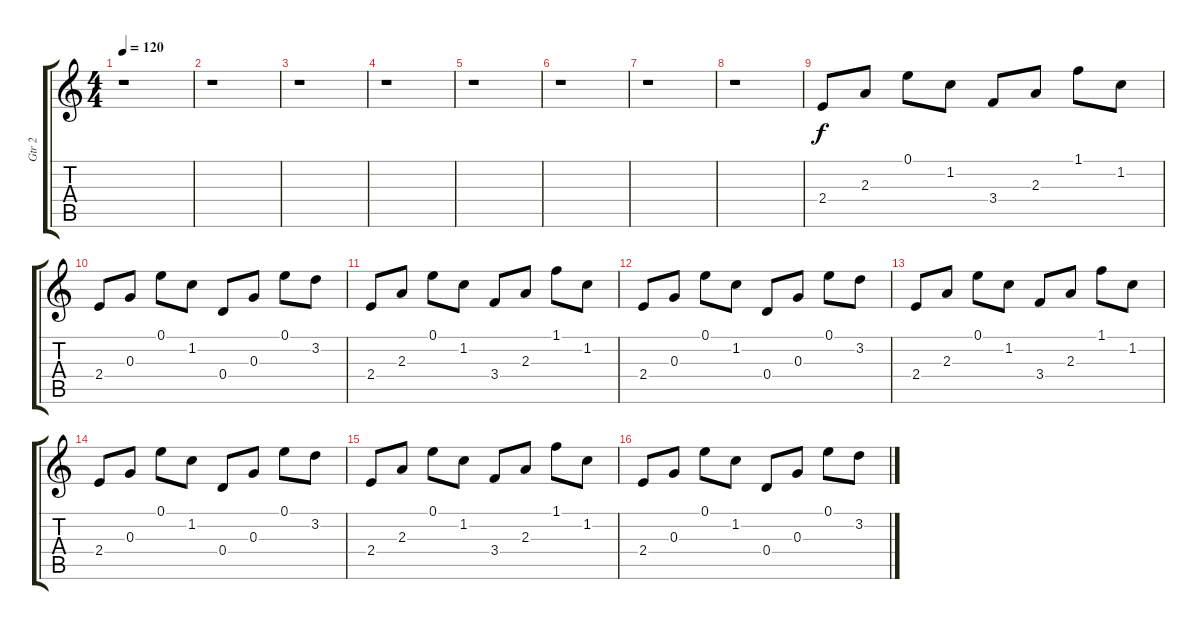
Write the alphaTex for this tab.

\track ("Gtr 2" "Gtr 2") {instrument overdrivenguitar}
\staff {score tabs}
\tuning (E4 B3 G3 D3 A2 E2) {hide}
\ts (4 4)
\tempo 120
\clef g2
\ks c
r.1{dy f} |
r.1 |
r.1 |
r.1 |
r.1 |
r.1 |
r.1 |
r.1 |
2.4.8 2.3.8 0.1.8 1.2.8 3.4.8 2.3.8 1.1.8 1.2.8 |
2.4.8 0.3.8 0.1.8 1.2.8 0.4.8 0.3.8 0.1.8 3.2.8 |
2.4.8 2.3.8 0.1.8 1.2.8 3.4.8 2.3.8 1.1.8 1.2.8 |
2.4.8 0.3.8 0.1.8 1.2.8 0.4.8 0.3.8 0.1.8 3.2.8 |
2.4.8 2.3.8 0.1.8 1.2.8 3.4.8 2.3.8 1.1.8 1.2.8 |
2.4.8 0.3.8 0.1.8 1.2.8 0.4.8 0.3.8 0.1.8 3.2.8 |
2.4.8 2.3.8 0.1.8 1.2.8 3.4.8 2.3.8 1.1.8 1.2.8 |
2.4.8 0.3.8 0.1.8 1.2.8 0.4.8 0.3.8 0.1.8 3.2.8
